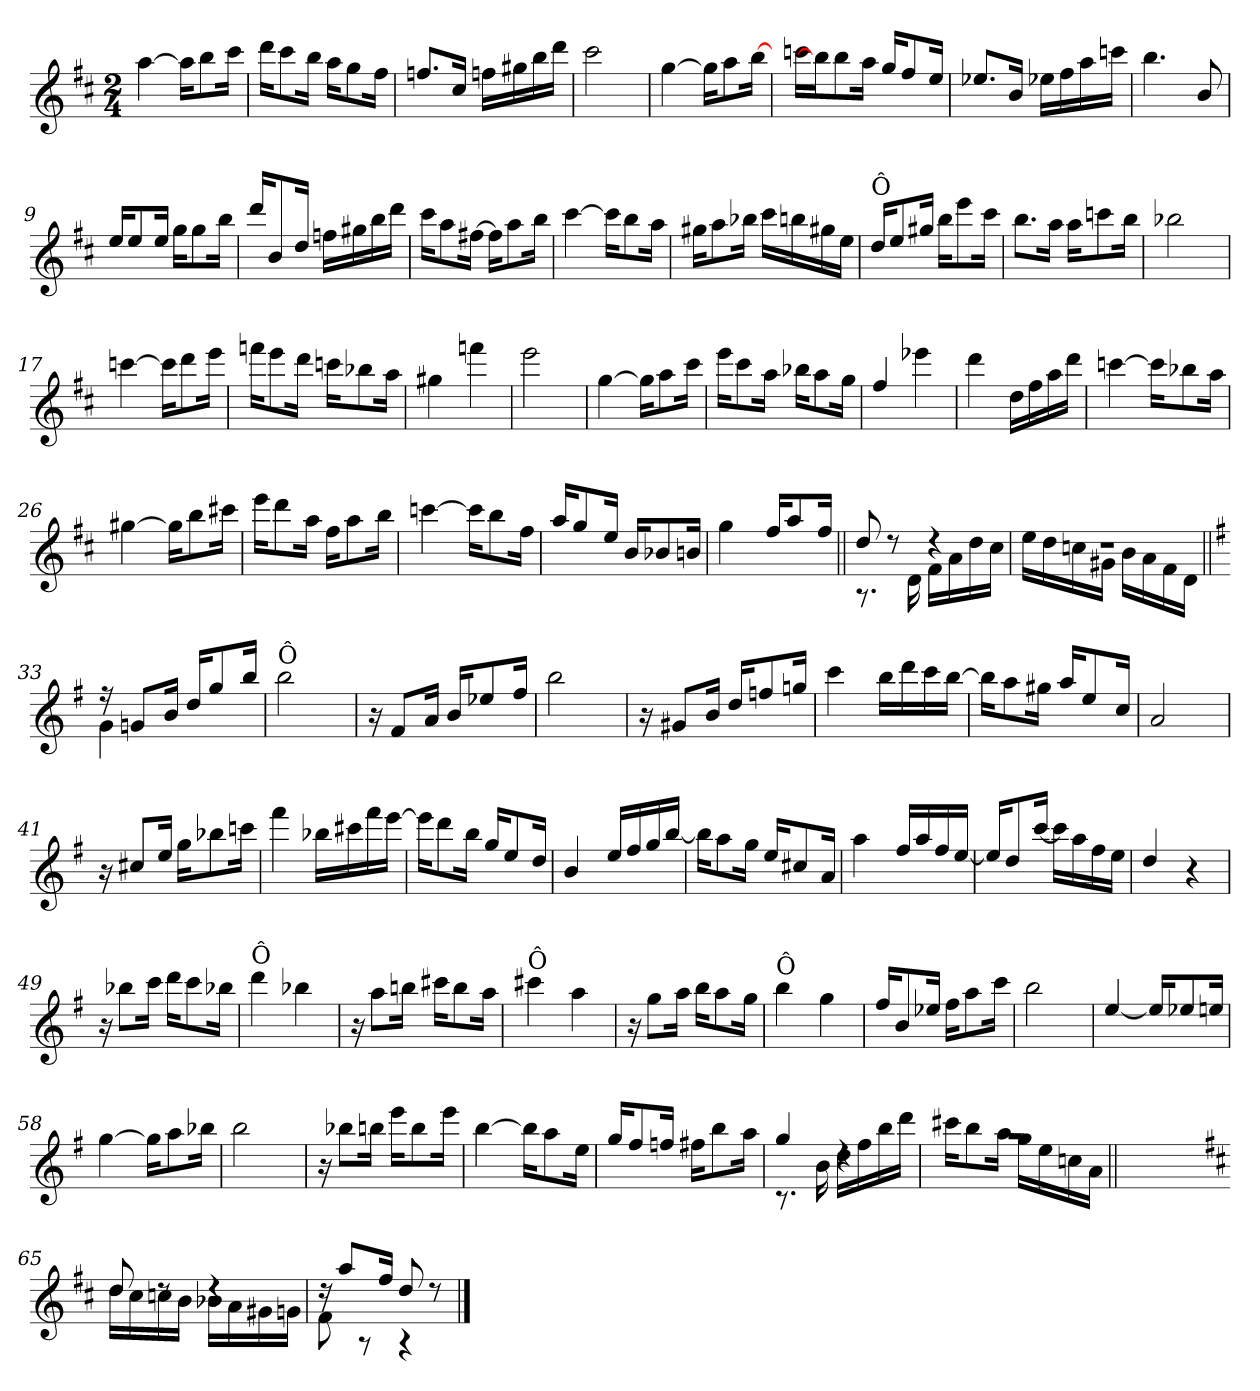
**kern
*part1
*staff1
*clefG2
*k[f#c#]
*D:
*M2/4
=1
[>4aa\
16aa\KL]
8bb\
16ccc#\Jk
=2
16ddd\KL
8ccc#\
16bb\Jk
16aa\KL
8gg\
16ff#\Jk
=3
8.ffn/L
16cc#/Jk
16ffn\LL
16gg#X\
16bb\
16ddd\JJ
=4
2ccc#\
!!LO:LB:g=z
=5
[>4gg\
16gg\KL]
8aa\
[16bb\J
=6
16cccn\KL
16bb\J]
8bb\
16aa\Jk
16gg/KL
8ff#/
16ee/Jk
=7
8.ee-X/L
16b/Jk
16ee-X\LL
16ff#\
16aa\
16cccn\JJ
=8
4.bb\
8b/
!!LO:LB:g=z
=9
16ee/KL
8ee/
16ee/Jk
16gg\KL
8gg\
16bb\Jk
=10
16ddd/KL
8b/
16dd/Jk
16ffn\LL
16gg#X\
16bb\
16ddd\JJ
=11
16ccc#\KL
8aa\
[16ff#X\Jk
16ff#\KL]
8aa\
16bb\Jk
=12
[>4ccc#\
16ccc#\KL]
8bb\
16aa\Jk
!!LO:LB:g=z
=13
16gg#X\KL
8aa\
16bb-X\Jk
16ccc#\LL
16bbn\
16gg#X\
16ee\JJ
=14
!LO:TX:a:t=Ô
16dd/KL
8ee/
16gg#X/Jk
16bb\KL
8eee\
16ccc#\Jk
=15
8.bb\L
16aa\Jk
16aa\KL
8cccn\
16bb\Jk
=16
2bb-X\
!!LO:LB:g=z
=17
[>4cccn\
16cccn\KL]
8ddd\
16eee\Jk
=18
16fffn\KL
8eee\
16ddd\Jk
16cccn\KL
8bb-X\
16aa\Jk
=19
4gg#X\
4fffn\
=20
2eee\
!!LO:LB:g=z
=21
[>4gg\
16gg\KL]
8aa\
16ccc#\Jk
=22
16eee\KL
8ccc#\
16aa\Jk
16bb-X\KL
8aa\
16gg\Jk
=23
4ff#/
4eee-X\
=24
4ddd\
16dd\LL
16ff#\
16aa\
16ddd\JJ
!!LO:LB:g=z
=25
[>4cccn\
16ccc\KL]
8bb-X\
16aa\Jk
=26
[4gg#X\
16gg#\KL]
8bb\
16ccc#X\Jk
=27
16eee\KL
8ddd\
16aa\Jk
16ff#\KL
8aa\
16bb\Jk
=28
[>4cccn\
16cccn\KL]
8bb\
16ff#\Jk
!!LO:LB:g=z
=29
16aa/KL
8gg/
16ee/Jk
16b/KL
8b-X/
16bn/Jk
=30
4gg\
16ff#/KL
8aa/
16ff#/Jk
=31||
*^
8dd/	8.rA
8rdd	.
.	16d\
4rdd	16f#\LL
.	16a\
.	16dd\
.	16cc#\JJ
=32	=32
2rdd	16ee\LL
.	16dd\
.	16ccn\
.	16g#X\JJ
.	16b\LL
.	16a\
.	16f#\
.	16d\JJ
!!LO:LB:g=z	!!
=33||	=33||
*k[f#]	*
*G:	*
16r	4g\
8gn/L	.
16b/Jk	.
16dd/KL	4ryy
8gg/	.
16bb/Jk	.
*v	*v
=34
!LO:TX:a:t=Ô
2bb\
=35
16r
8f#/L
16a/Jk
16b/KL
8ee-X/
16ff#/Jk
=36
2bb\
!!LO:PB:g=z
=37
16r
8g#X/L
16b/Jk
16dd/KL
8ffn/
16ggn/Jk
=38
4ccc\
16bb\LL
16ddd\
16ccc\
[>16bb\JJ
=39
16bb\KL]
8aa\
16gg#X\Jk
16aa/KL
8ee/
16cc/Jk
=40
2a/
!!LO:LB:g=z
=41
16r
8cc#X/L
16ee/Jk
16gg\KL
8bb-X\
16cccn\Jk
=42
4fff#\
16bb-X\LL
16ccc#X\
16fff#\
[16eee\JJ
=43
16eee\KL]
8ddd\
16bb\Jk
16gg/KL
8ee/
16dd/Jk
=44
4b/
16ee/LL
16ff#/
16gg/
[>16bb/JJ
!!LO:LB:g=z
=45
16bb\KL]
8aa\
16gg\Jk
16ee/KL
8cc#X/
16a/Jk
=46
4aa\
16ff#/LL
16aa/
16ff#/
[<16ee/JJ
=47
16ee/KL]
8dd/
[16ccc/Jk
16ccc\LL]
16aa\
16ff#\
16ee\JJ
=48
4dd/
4r
!!LO:LB:g=z
=49
16r
8bb-X\L
16ccc\Jk
16ddd\KL
8ccc\
16bb-X\Jk
=50
!LO:TX:a:t=Ô
4ddd\
4bb-X\
=51
16r
8aa\L
16bbn\Jk
16ccc#X\KL
8bb\
16aa\Jk
=52
!LO:TX:a:t=Ô
4ccc#X\
4aa\
!!LO:LB:g=z
=53
16r
8gg\L
16aa\Jk
16bb\KL
8aa\
16gg\Jk
=54
!LO:TX:a:t=Ô
4bb\
4gg\
=55
16ff#/KL
8b/
16ee-X/Jk
16ff#\KL
8aa\
16ccc\Jk
=56
2bb\
!!LO:LB:g=z
=57
[4ee/
16ee/KL]
8ee-X/
16een/Jk
=58
[4gg\
16gg\KL]
8aa\
16bb-X\Jk
=59
2bb\
=60
16r
8bb-X\L
16bbn\Jk
16eee\KL
8bb\
16eee\Jk
=61
[4bb\
16bb\KL]
8aa\
16ee\Jk
!!LO:LB:g=z
=62
16gg/KL
8ff#/
16ffn/Jk
16ff#X\KL
8bb\
16aa\Jk
=63
*^
4gg/	8.rc
.	16b\
4rdd	16dd\LL
.	16ff#\
.	16bb\
.	16ddd\JJ
=64	=64
2raa	16ccc#X\KL
.	8bb\
.	16aa\Jk
.	16gg\LL
.	16ee\
.	16ccn\
.	16a\JJ
*v	*v
=64X641||
2ryy
!!LO:LB:g=z
=65-
*k[f#c#]
*D:
*^
8dd/	16dd\LL
.	16cc#\
8rdd	16ccn\
.	16b\JJ
4rdd	16b-X\LL
.	16a\
.	16g#X\
.	16gn\JJ
=66	=66
16rdd	8f#\
8aa/L	.
.	8rA
16ff#/Jk	.
8dd/	4rG
8rdd	.
*v	*v
==
*-
